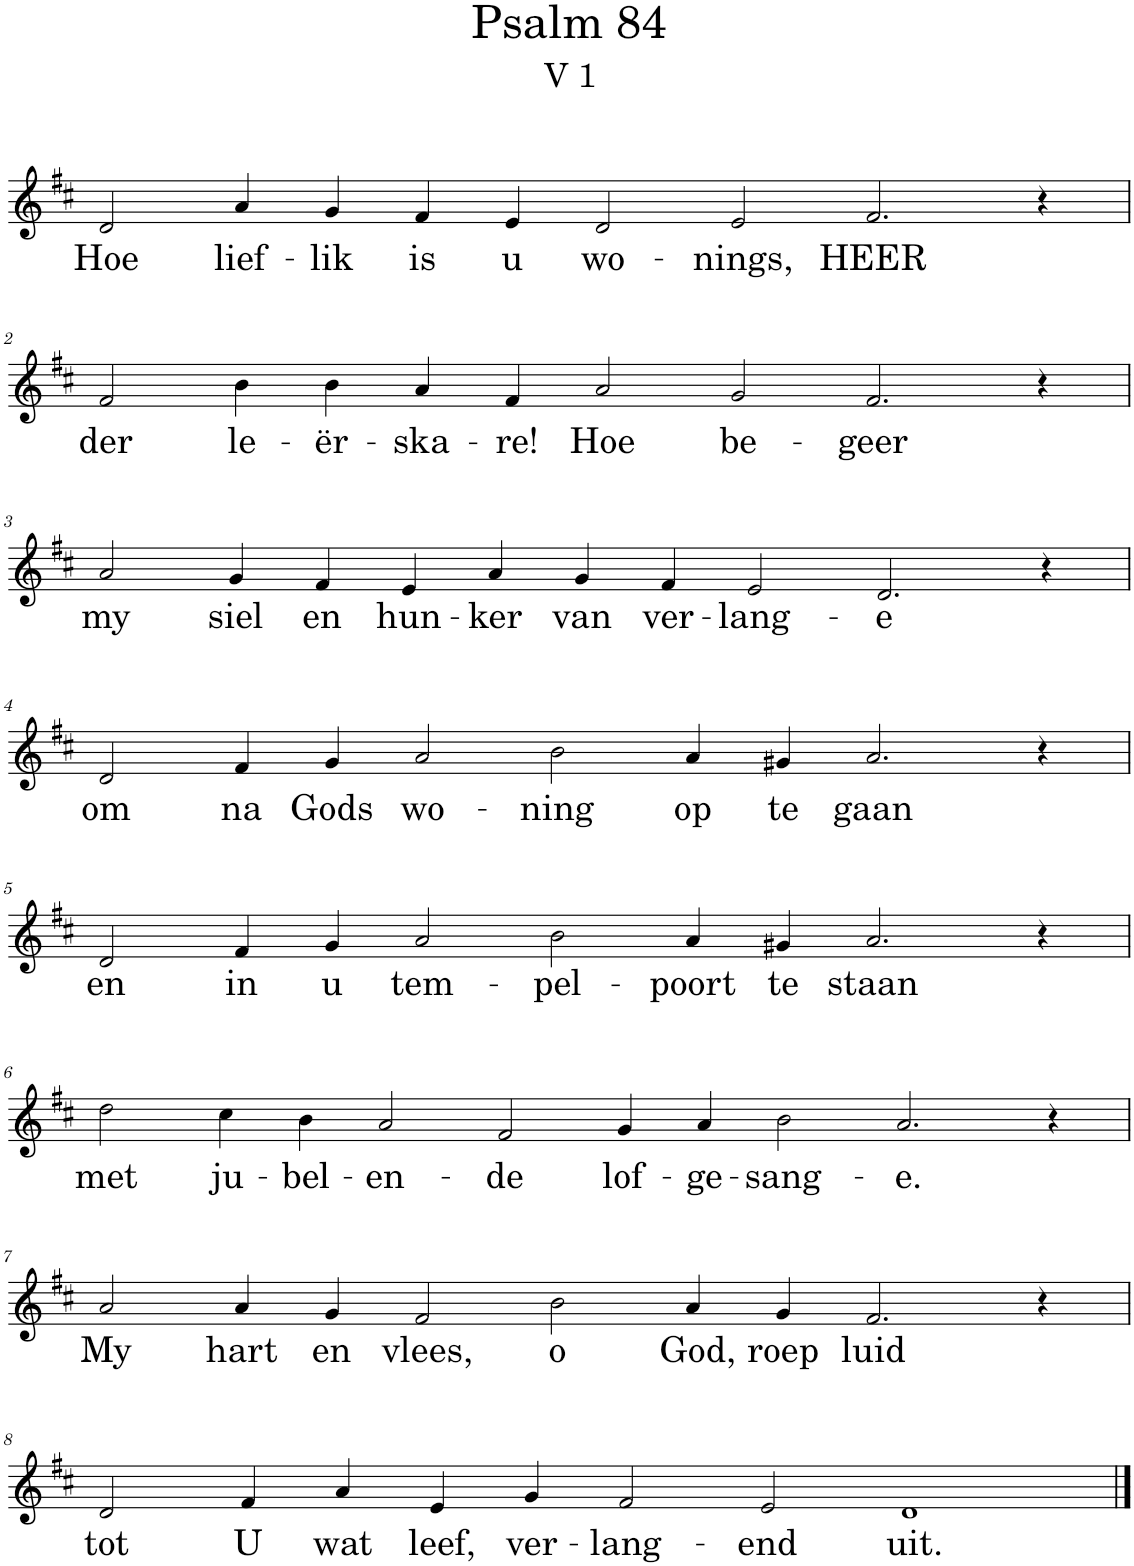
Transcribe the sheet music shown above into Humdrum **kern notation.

**kern	**text
*part1	*part1
*staff1	*staff1
*I"Pipe Organ	*
*I'Org.	*
*clefG2	*
*k[f#c#]	*
*M14/4	*
=1	=1
!	!LO:LY:b
2d/	Hoe
!	!LO:LY:b
4a/	lief-
!	!LO:LY:b
4g/	-lik
!	!LO:LY:b
4f#/	is
!	!LO:LY:b
4e/	u
!	!LO:LY:b
2d/	wo-
!	!LO:LY:b
2e/	-nings,
!	!LO:LY:b
2.f#/	HEER
4r	.
!!LO:LB:g=z
=2	=2
!	!LO:LY:b
2f#/	der
!	!LO:LY:b
4b\	le-
!	!LO:LY:b
4b\	-ër-
!	!LO:LY:b
4a/	-ska-
!	!LO:LY:b
4f#/	-re!
!	!LO:LY:b
2a/	Hoe
!	!LO:LY:b
2g/	be-
!	!LO:LY:b
2.f#/	-geer
4r	.
!!LO:LB:g=z
=3	=3
!	!LO:LY:b
2a/	my
!	!LO:LY:b
4g/	siel
!	!LO:LY:b
4f#/	en
!	!LO:LY:b
4e/	hun-
!	!LO:LY:b
4a/	-ker
!	!LO:LY:b
4g/	van
!	!LO:LY:b
4f#/	ver-
!	!LO:LY:b
2e/	-lang-
!	!LO:LY:b
2.d/	-e
4r	.
!!LO:LB:g=z
=4	=4
!	!LO:LY:b
2d/	om
!	!LO:LY:b
4f#/	na
!	!LO:LY:b
4g/	Gods
!	!LO:LY:b
2a/	wo-
!	!LO:LY:b
2b\	-ning
!	!LO:LY:b
4a/	op
!	!LO:LY:b
4g#X/	te
!	!LO:LY:b
2.a/	gaan
4r	.
!!LO:LB:g=z
=5	=5
!	!LO:LY:b
2d/	en
!	!LO:LY:b
4f#/	in
!	!LO:LY:b
4g/	u
!	!LO:LY:b
2a/	tem-
!	!LO:LY:b
2b\	-pel-
!	!LO:LY:b
4a/	-poort
!	!LO:LY:b
4g#X/	te
!	!LO:LY:b
2.a/	staan
4r	.
!!LO:LB:g=z
=6	=6
*M16/4	*
!	!LO:LY:b
2dd\	met
!	!LO:LY:b
4cc#\	ju-
!	!LO:LY:b
4b\	-bel-
!	!LO:LY:b
2a/	-en-
!	!LO:LY:b
2f#/	-de
!	!LO:LY:b
4g/	lof-
!	!LO:LY:b
4a/	-ge-
!	!LO:LY:b
2b\	-sang-
!	!LO:LY:b
2.a/	-e.
4r	.
!!LO:LB:g=z
=7	=7
*M14/4	*
!	!LO:LY:b
2a/	My
!	!LO:LY:b
4a/	hart
!	!LO:LY:b
4g/	en
!	!LO:LY:b
2f#/	vlees,
!	!LO:LY:b
2b\	o
!	!LO:LY:b
4a/	God,
!	!LO:LY:b
4g/	roep
!	!LO:LY:b
2.f#/	luid
4r	.
!!LO:LB:g=z
=8	=8
!	!LO:LY:b
2d/	tot
!	!LO:LY:b
4f#/	U
!	!LO:LY:b
4a/	wat
!	!LO:LY:b
4e/	leef,
!	!LO:LY:b
4g/	ver-
!	!LO:LY:b
2f#/	-lang-
!	!LO:LY:b
2e/	-end
!	!LO:LY:b
1d	uit.
==	==
*-	*-
